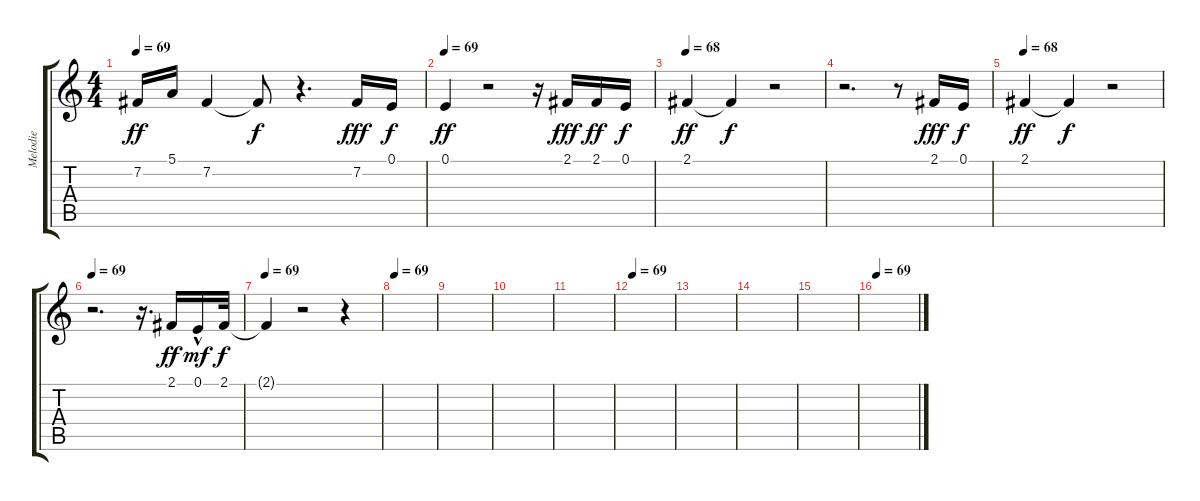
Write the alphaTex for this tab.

\track ("Melodie  " "Melodie  ") {instrument acousticgrandpiano}
\staff {score tabs}
\tuning (E4 B3 G3 D3 A2 E2) {hide}
\ts (4 4)
\tempo 69
\clef g2
\ks c
7.2.16{dy ff} 5.1.16 7.2.4 7.2{t}.8{dy f} r.4{d} 7.2.16{dy fff} 0.1.16{dy f} |
\tempo 69
0.1.4{dy ff} r.2 r.16 2.1.16{dy fff} 2.1.16{dy ff} 0.1.16{dy f} |
\tempo 68
2.1.4{dy ff} 2.1{t}.4{dy f} r.2 |
r.2{d} r.8 2.1.16{dy fff} 0.1.16{dy f} |
\tempo 68
2.1.4{dy ff} 2.1{t}.4{dy f} r.2 |
\tempo 69
r.2{d} r.16{d} 2.1.16{dy ff} 0.1{hac}.16{dy mf} 2.1.32{dy f} |
\tempo 69
2.1{t}.4 r.2 r.4 |
\tempo 69
|
|
|
|
\tempo 69
|
|
|
|
\tempo 69
